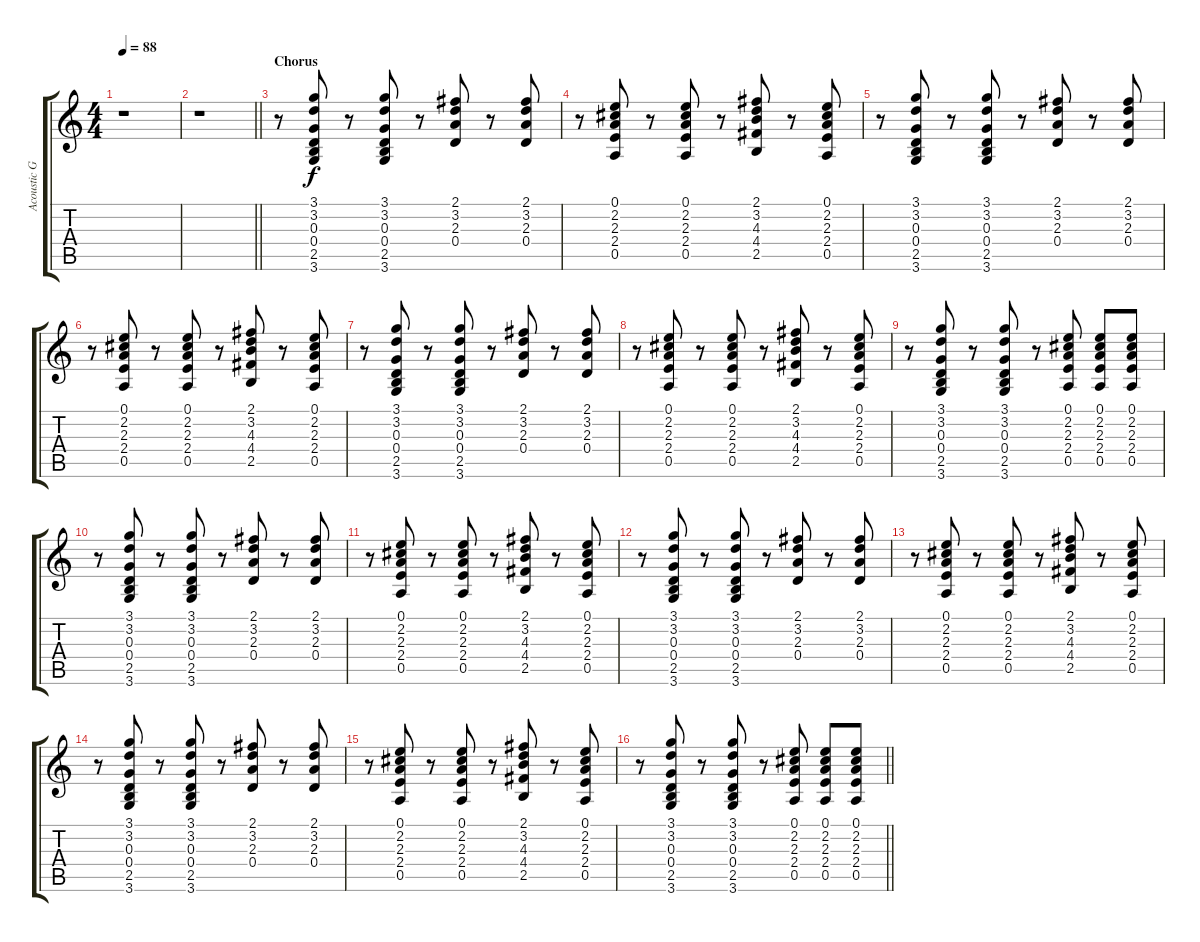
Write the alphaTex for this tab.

\track ("Acoustic Guitar 1" "Acoustic G") {instrument acousticguitarsteel}
\staff {score tabs}
\tuning (E4 B3 G3 D3 A2 E2) {hide}
\ts (4 4)
\tempo 88
\clef g2
\ks c
r.1{dy f} |
\barLineRight lightlight
r.1 |
\section ("" "Chorus")
r.8 (3.1 3.2 0.3 0.4 2.5 3.6).8 r.8 (3.1 3.2 0.3 0.4 2.5 3.6).8 r.8 (2.1 3.2 2.3 0.4).8 r.8 (2.1 3.2 2.3 0.4).8 |
r.8 (0.1 2.2 2.3 2.4 0.5).8 r.8 (0.1 2.2 2.3 2.4 0.5).8 r.8 (2.1 3.2 4.3 4.4 2.5).8 r.8 (0.1 2.2 2.3 2.4 0.5).8 |
r.8 (3.1 3.2 0.3 0.4 2.5 3.6).8 r.8 (3.1 3.2 0.3 0.4 2.5 3.6).8 r.8 (2.1 3.2 2.3 0.4).8 r.8 (2.1 3.2 2.3 0.4).8 |
r.8 (0.1 2.2 2.3 2.4 0.5).8 r.8 (0.1 2.2 2.3 2.4 0.5).8 r.8 (2.1 3.2 4.3 4.4 2.5).8 r.8 (0.1 2.2 2.3 2.4 0.5).8 |
r.8 (3.1 3.2 0.3 0.4 2.5 3.6).8 r.8 (3.1 3.2 0.3 0.4 2.5 3.6).8 r.8 (2.1 3.2 2.3 0.4).8 r.8 (2.1 3.2 2.3 0.4).8 |
r.8 (0.1 2.2 2.3 2.4 0.5).8 r.8 (0.1 2.2 2.3 2.4 0.5).8 r.8 (2.1 3.2 4.3 4.4 2.5).8 r.8 (0.1 2.2 2.3 2.4 0.5).8 |
r.8 (3.1 3.2 0.3 0.4 2.5 3.6).8 r.8 (3.1 3.2 0.3 0.4 2.5 3.6).8 r.8 (0.1 2.2 2.3 2.4 0.5).8 (0.1 2.2 2.3 2.4 0.5).8 (0.1 2.2 2.3 2.4 0.5).8 |
r.8 (3.1 3.2 0.3 0.4 2.5 3.6).8 r.8 (3.1 3.2 0.3 0.4 2.5 3.6).8 r.8 (2.1 3.2 2.3 0.4).8 r.8 (2.1 3.2 2.3 0.4).8 |
r.8 (0.1 2.2 2.3 2.4 0.5).8 r.8 (0.1 2.2 2.3 2.4 0.5).8 r.8 (2.1 3.2 4.3 4.4 2.5).8 r.8 (0.1 2.2 2.3 2.4 0.5).8 |
r.8 (3.1 3.2 0.3 0.4 2.5 3.6).8 r.8 (3.1 3.2 0.3 0.4 2.5 3.6).8 r.8 (2.1 3.2 2.3 0.4).8 r.8 (2.1 3.2 2.3 0.4).8 |
r.8 (0.1 2.2 2.3 2.4 0.5).8 r.8 (0.1 2.2 2.3 2.4 0.5).8 r.8 (2.1 3.2 4.3 4.4 2.5).8 r.8 (0.1 2.2 2.3 2.4 0.5).8 |
r.8 (3.1 3.2 0.3 0.4 2.5 3.6).8 r.8 (3.1 3.2 0.3 0.4 2.5 3.6).8 r.8 (2.1 3.2 2.3 0.4).8 r.8 (2.1 3.2 2.3 0.4).8 |
r.8 (0.1 2.2 2.3 2.4 0.5).8 r.8 (0.1 2.2 2.3 2.4 0.5).8 r.8 (2.1 3.2 4.3 4.4 2.5).8 r.8 (0.1 2.2 2.3 2.4 0.5).8 |
\barLineRight lightlight
r.8 (3.1 3.2 0.3 0.4 2.5 3.6).8 r.8 (3.1 3.2 0.3 0.4 2.5 3.6).8 r.8 (0.1 2.2 2.3 2.4 0.5).8 (0.1 2.2 2.3 2.4 0.5).8 (0.1 2.2 2.3 2.4 0.5).8
